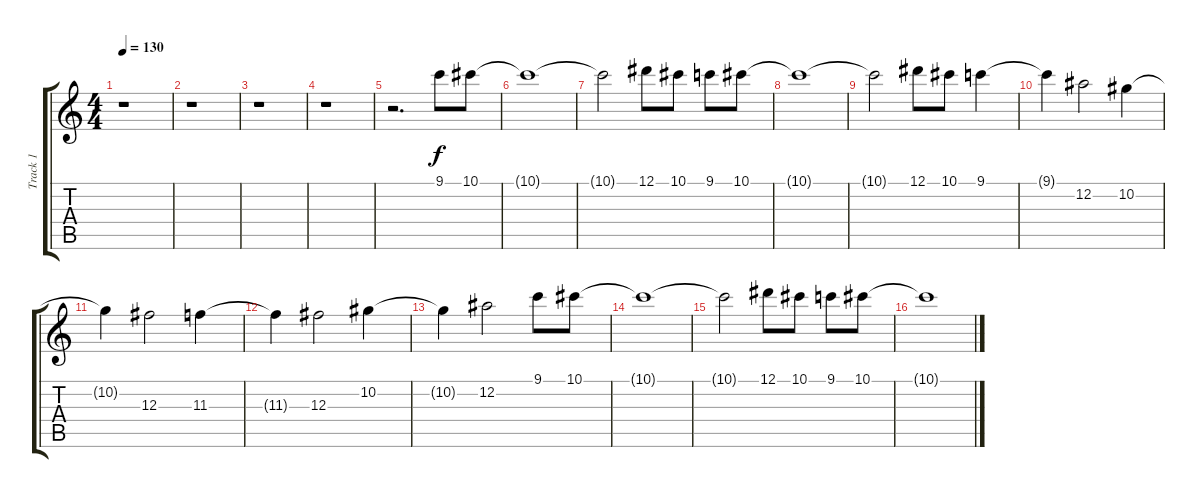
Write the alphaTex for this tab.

\track ("Track 1" "Track 1") {instrument overdrivenguitar}
\staff {score tabs}
\tuning (Eb4 Bb3 Gb3 Db3 Ab2 Eb2) {hide}
\ts (4 4)
\tempo 130
\clef g2
\ks c
r.1{dy f} |
r.1 |
r.1 |
r.1 |
r.2{d} 9.1.8 10.1.8 |
10.1{t}.1 |
10.1{t}.2 12.1.8 10.1.8 9.1.8 10.1.8 |
10.1{t}.1 |
10.1{t}.2 12.1.8 10.1.8 9.1.4 |
9.1{t}.4 12.2.2 10.2.4 |
10.2{t}.4 12.3.2 11.3.4 |
11.3{t}.4 12.3.2 10.2.4 |
10.2{t}.4 12.2.2 9.1.8 10.1.8 |
10.1{t}.1 |
10.1{t}.2 12.1.8 10.1.8 9.1.8 10.1.8 |
10.1{t}.1
